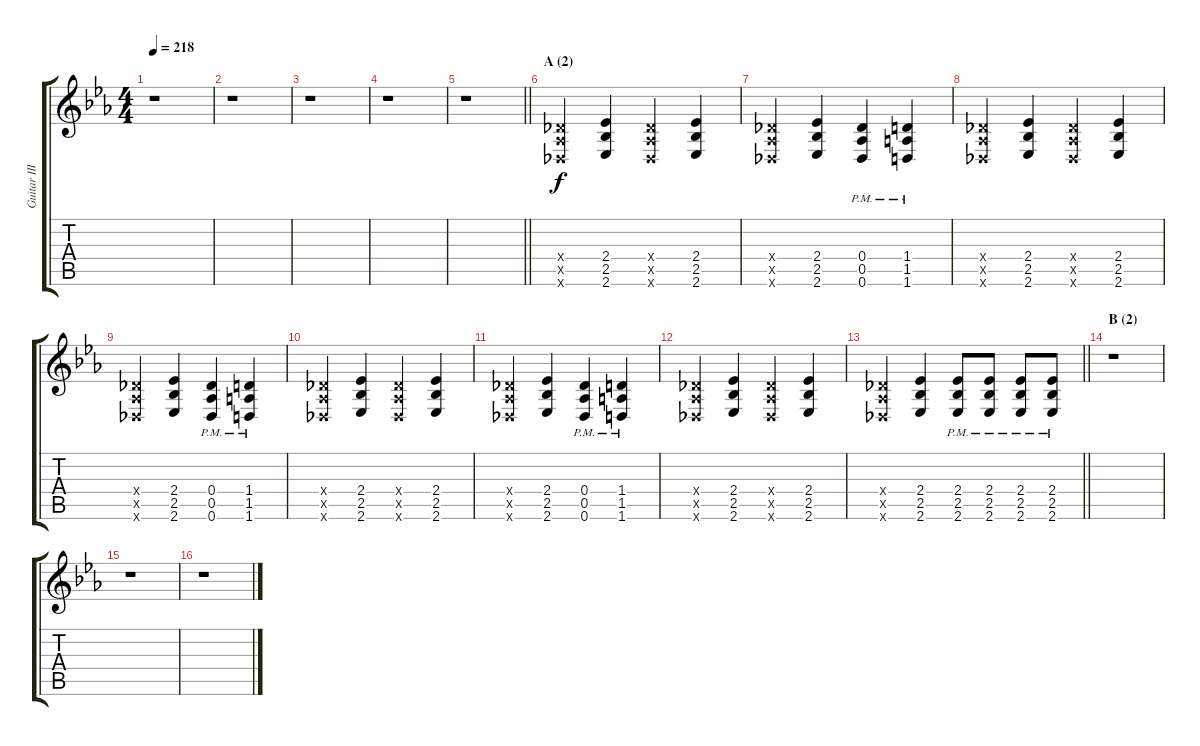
\track ("Guitar III" "Guitar III") {instrument distortionguitar}
\staff {score tabs}
\tuning (Eb4 Bb3 Gb3 Db3 Ab2 Db2) {hide}
\ts (4 4)
\tempo 218
\clef g2
\ks eb
r.1{dy f} |
r.1 |
r.1 |
r.1 |
\barLineRight lightlight
r.1 |
\section ("" "A (2)")
(0.4{x} 0.5{x} 0.6{x}).4 (2.4 2.5 2.6).4 (0.4{x} 0.5{x} 0.6{x}).4 (2.4 2.5 2.6).4 |
(0.4{x} 0.5{x} 0.6{x}).4 (2.4 2.5 2.6).4 (0.4{pm} 0.5{pm} 0.6{pm}).4 (1.4{pm} 1.5{pm} 1.6{pm}).4 |
(0.4{x} 0.5{x} 0.6{x}).4 (2.4 2.5 2.6).4 (0.4{x} 0.5{x} 0.6{x}).4 (2.4 2.5 2.6).4 |
(0.4{x} 0.5{x} 0.6{x}).4 (2.4 2.5 2.6).4 (0.4{pm} 0.5{pm} 0.6{pm}).4 (1.4{pm} 1.5{pm} 1.6{pm}).4 |
(0.4{x} 0.5{x} 0.6{x}).4 (2.4 2.5 2.6).4 (0.4{x} 0.5{x} 0.6{x}).4 (2.4 2.5 2.6).4 |
(0.4{x} 0.5{x} 0.6{x}).4 (2.4 2.5 2.6).4 (0.4{pm} 0.5{pm} 0.6{pm}).4 (1.4{pm} 1.5{pm} 1.6{pm}).4 |
(0.4{x} 0.5{x} 0.6{x}).4 (2.4 2.5 2.6).4 (0.4{x} 0.5{x} 0.6{x}).4 (2.4 2.5 2.6).4 |
\barLineRight lightlight
(0.4{x} 0.5{x} 0.6{x}).4 (2.4 2.5 2.6).4 (2.4{pm} 2.5{pm} 2.6{pm}).8 (2.4{pm} 2.5{pm} 2.6{pm}).8 (2.4{pm} 2.5{pm} 2.6{pm}).8 (2.4{pm} 2.5{pm} 2.6{pm}).8 |
\section ("" "B (2)")
r.1 |
r.1 |
r.1
